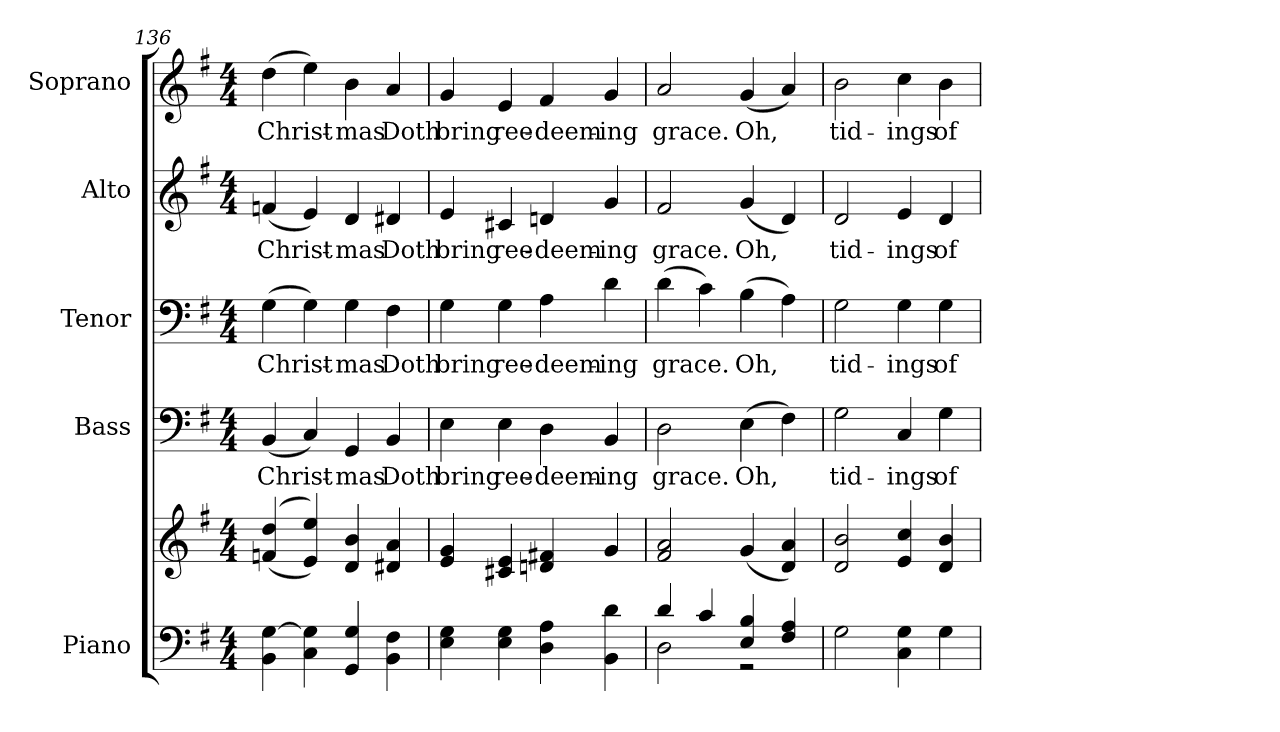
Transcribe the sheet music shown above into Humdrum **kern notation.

**kern	**kern	**kern	**text	**kern	**text	**kern	**text	**kern	**text
*part5	*part5	*part4	*part4	*part3	*part3	*part2	*part2	*part1	*part1
*staff6	*staff5	*staff4	*staff4	*staff3	*staff3	*staff2	*staff2	*staff1	*staff1
*I"Piano	*	*I"Bass	*	*I"Tenor	*	*I"Alto	*	*I"Soprano	*
*I'Pno.	*	*I'B.	*	*I'T.	*	*I'A.	*	*I'S.	*
!!LO:PB:g=z
*clefF4	*clefG2	*clefF4	*	*clefF4	*	*clefG2	*	*clefG2	*
*k[f#]	*k[f#]	*k[f#]	*	*k[f#]	*	*k[f#]	*	*k[f#]	*
*G:	*G:	*G:	*	*G:	*	*G:	*	*G:	*
*M4/4	*M4/4	*M4/4	*	*M4/4	*	*M4/4	*	*M4/4	*
=136	=136	=136	=136	=136	=136	=136	=136	=136	=136
!	!	!	!LO:LY:b:color=#000000	!	!	!	!	!	!
!	!	!	!	!	!LO:LY:b:color=#000000	!	!	!	!
!	!	!	!	!	!	!	!LO:LY:b:color=#000000	!	!
!	!	!	!	!	!	!	!	!	!LO:LY:b:color=#000000
4BBi\ [>4Gi	((4fni/ 4ddi	(4BBi/	Christ-	(4Gi\	Christ-	(4fni/	Christ-	(4ddi\	Christ-
4Ci\ 4Gi]	4ei/ 4eei))	4Ci/)	.	4Gi\)	.	4ei/)	.	4eei\)	.
!	!	!	!LO:LY:b:color=#000000	!	!	!	!	!	!
!	!	!	!	!	!LO:LY:b:color=#000000	!	!	!	!
!	!	!	!	!	!	!	!LO:LY:b:color=#000000	!	!
!	!	!	!	!	!	!	!	!	!LO:LY:b:color=#000000
4GGi/ 4Gi	4di/ 4bi	4GGi/	-mas	4Gi\	-mas	4di/	-mas	4bi\	-mas
!	!	!	!LO:LY:b:color=#000000	!	!	!	!	!	!
!	!	!	!	!	!LO:LY:b:color=#000000	!	!	!	!
!	!	!	!	!	!	!	!LO:LY:b:color=#000000	!	!
!	!	!	!	!	!	!	!	!	!LO:LY:b:color=#000000
4BBi\ 4F#i	4d#Xi/ 4ai	4BBi/	Doth	4F#i\	Doth	4d#Xi/	Doth	4ai/	Doth
=137	=137	=137	=137	=137	=137	=137	=137	=137	=137
!	!	!	!LO:LY:b:color=#000000	!	!	!	!	!	!
!	!	!	!	!	!LO:LY:b:color=#000000	!	!	!	!
!	!	!	!	!	!	!	!LO:LY:b:color=#000000	!	!
!	!	!	!	!	!	!	!	!	!LO:LY:b:color=#000000
4Ei\ 4Gi	4ei/ 4gi	4Ei\	bring	4Gi\	bring	4ei/	bring	4gi/	bring
!	!	!	!LO:LY:b:color=#000000	!	!	!	!	!	!
!	!	!	!	!	!LO:LY:b:color=#000000	!	!	!	!
!	!	!	!	!	!	!	!LO:LY:b:color=#000000	!	!
!	!	!	!	!	!	!	!	!	!LO:LY:b:color=#000000
4Ei\ 4Gi	4c#Xi/ 4ei	4Ei\	ree-	4Gi\	ree-	4c#Xi/	ree-	4ei/	ree-
!	!	!	!LO:LY:b:color=#000000	!	!	!	!	!	!
!	!	!	!	!	!LO:LY:b:color=#000000	!	!	!	!
!	!	!	!	!	!	!	!LO:LY:b:color=#000000	!	!
!	!	!	!	!	!	!	!	!	!LO:LY:b:color=#000000
4Di\ 4Ai	4dni/ 4f#Xi	4Di\	-deem-	4Ai\	-deem-	4dni/	-deem-	4f#i/	-deem-
!	!	!	!LO:LY:b:color=#000000	!	!	!	!	!	!
!	!	!	!	!	!LO:LY:b:color=#000000	!	!	!	!
!	!	!	!	!	!	!	!LO:LY:b:color=#000000	!	!
!	!	!	!	!	!	!	!	!	!LO:LY:b:color=#000000
4BBi\ 4di	4gi/	4BBi/	-ing	4di\	-ing	4gi/	-ing	4gi/	-ing
!!LO:PB:g=z
=138	=138	=138	=138	=138	=138	=138	=138	=138	=138
*^	*	*	*	*	*	*	*	*	*
!	!	!	!	!LO:LY:b:color=#000000	!	!	!	!	!	!
!	!	!	!	!	!	!LO:LY:b:color=#000000	!	!	!	!
!	!	!	!	!	!	!	!	!LO:LY:b:color=#000000	!	!
!	!	!	!	!	!	!	!	!	!	!LO:LY:b:color=#000000
4di/	2Di\	2f#i/ 2ai	2Di\	grace.	(4di\	grace.	2f#i/	grace.	2ai/	grace.
4ci/	.	.	.	.	4ci\)	.	.	.	.	.
!	!	!	!	!LO:LY:b:color=#000000	!	!	!	!	!	!
!	!	!	!	!	!	!LO:LY:b:color=#000000	!	!	!	!
!	!	!	!	!	!	!	!	!LO:LY:b:color=#000000	!	!
!	!	!	!	!	!	!	!	!	!	!LO:LY:b:color=#000000
4Ei/ 4Bi	2r	(4gi/	(4Ei\	Oh,	(4Bi\	Oh,	(4gi/	Oh,	(4gi/	Oh,
4F#i/ 4Ai	.	4di/ 4ai)	4F#i\)	.	4Ai\)	.	4di/)	.	4ai/)	.
*v	*v	*	*	*	*	*	*	*	*	*
=139	=139	=139	=139	=139	=139	=139	=139	=139	=139
!	!	!	!LO:LY:b:color=#000000	!	!	!	!	!	!
!	!	!	!	!	!LO:LY:b:color=#000000	!	!	!	!
!	!	!	!	!	!	!	!LO:LY:b:color=#000000	!	!
!	!	!	!	!	!	!	!	!	!LO:LY:b:color=#000000
2Gi\	2di/ 2bi	2Gi\	tid-	2Gi\	tid-	2di/	tid-	2bi\	tid-
!	!	!	!LO:LY:b:color=#000000	!	!	!	!	!	!
!	!	!	!	!	!LO:LY:b:color=#000000	!	!	!	!
!	!	!	!	!	!	!	!LO:LY:b:color=#000000	!	!
!	!	!	!	!	!	!	!	!	!LO:LY:b:color=#000000
4Ci\ 4Gi	4ei/ 4cci	4Ci/	-ings	4Gi\	-ings	4ei/	-ings	4cci\	-ings
!	!	!	!LO:LY:b:color=#000000	!	!	!	!	!	!
!	!	!	!	!	!LO:LY:b:color=#000000	!	!	!	!
!	!	!	!	!	!	!	!LO:LY:b:color=#000000	!	!
!	!	!	!	!	!	!	!	!	!LO:LY:b:color=#000000
4Gi\	4di/ 4bi	4Gi\	of	4Gi\	of	4di/	of	4bi\	of
=	=	=	=	=	=	=	=	=	=
*-	*-	*-	*-	*-	*-	*-	*-	*-	*-
